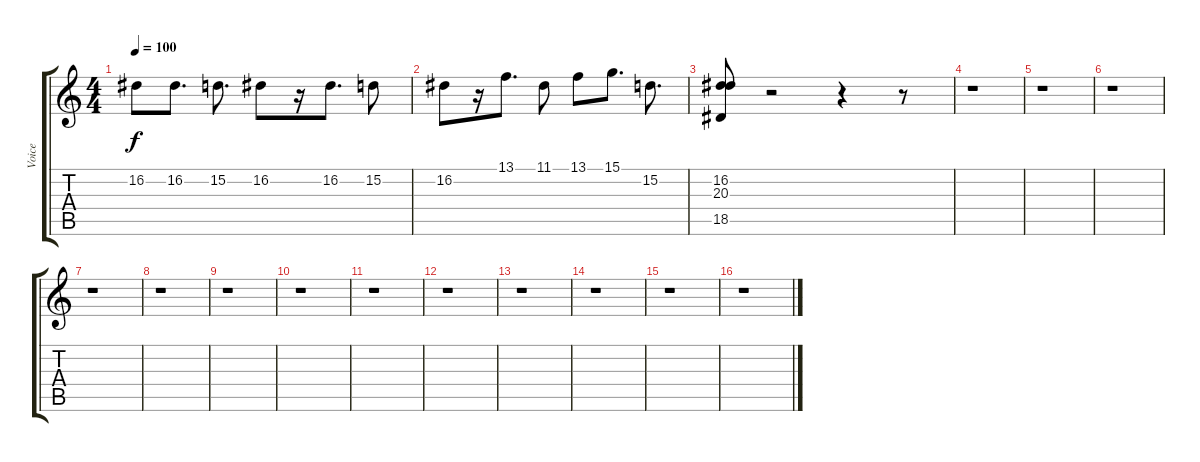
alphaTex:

\track ("Voice" "Voice") {instrument electricpiano1}
\staff {score tabs}
\tuning (E4 B3 G3 D3 A2 E2) {hide}
\ts (4 4)
\tempo 100
\clef g2
\ks c
16.2.8{dy f} 16.2.8{d} 15.2.8{d} 16.2.8 r.16 16.2.8{d} 15.2.8 |
16.2.8 r.16 13.1.8{d} 11.1.8 13.1.8 15.1.8{d} 15.2.8{d} |
(16.2 20.3 18.5).8 r.2 r.4 r.8 |
r.1 |
r.1 |
r.1 |
r.1 |
r.1 |
r.1 |
r.1 |
r.1 |
r.1 |
r.1 |
r.1 |
r.1 |
r.1
